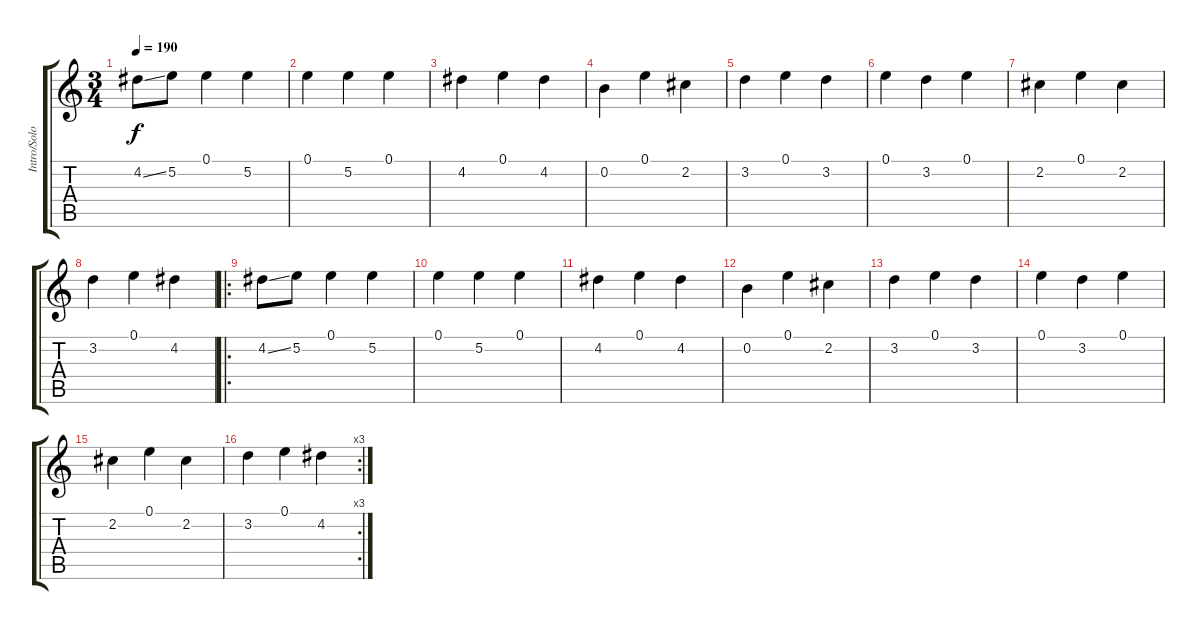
\track ("Intro/Solo" "Intro/Solo") {instrument acousticguitarsteel}
\staff {score tabs}
\tuning (E4 B3 G3 D3 A2 E2) {hide}
\ts (3 4)
\tempo 190
\clef g2
\ks c
4.2{ss}.8{dy f instrument acousticguitarsteel} 5.2.8 0.1.4 5.2.4 |
0.1.4 5.2.4 0.1.4 |
4.2.4 0.1.4 4.2.4 |
0.2.4 0.1.4 2.2.4 |
3.2.4 0.1.4 3.2.4 |
0.1.4 3.2.4 0.1.4 |
2.2.4 0.1.4 2.2.4 |
3.2.4 0.1.4 4.2.4 |
\ro
4.2{ss}.8 5.2.8 0.1.4 5.2.4 |
0.1.4 5.2.4 0.1.4 |
4.2.4 0.1.4 4.2.4 |
0.2.4 0.1.4 2.2.4 |
3.2.4 0.1.4 3.2.4 |
0.1.4 3.2.4 0.1.4 |
2.2.4 0.1.4 2.2.4 |
\rc 3
3.2.4 0.1.4 4.2.4
